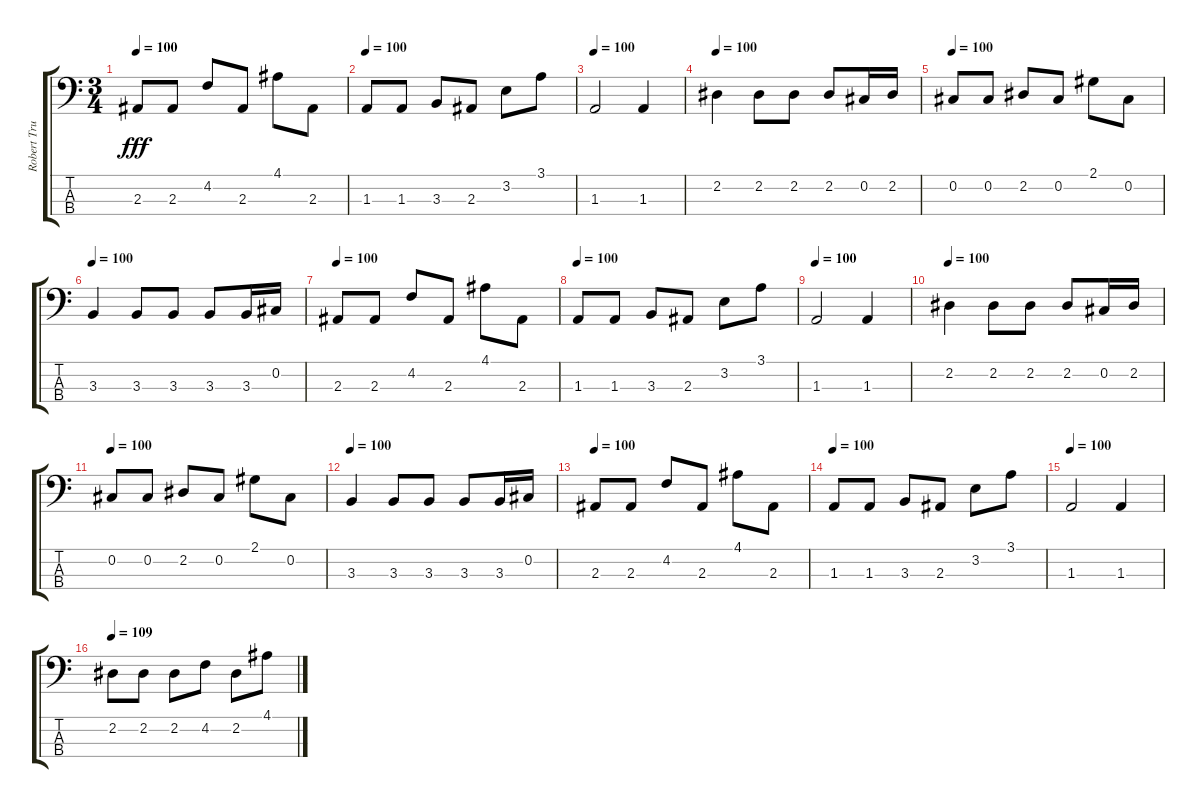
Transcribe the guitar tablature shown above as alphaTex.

\track ("Robert Trujillo" "Robert Tru") {instrument electricbassfinger}
\staff {score tabs}
\tuning (Gb2 Db2 Ab1 Eb1) {hide}
\ts (3 4)
\tempo 100
\clef f4
\ks c
2.3.8{dy fff} 2.3.8 4.2.8 2.3.8 4.1.8 2.3.8 |
\tempo 100
1.3.8 1.3.8 3.3.8 2.3.8 3.2.8 3.1.8 |
\tempo 100
1.3.2 1.3.4 |
\tempo 100
2.2.4 2.2.8 2.2.8 2.2.8 0.2.16 2.2.16 |
\tempo 100
0.2.8 0.2.8 2.2.8 0.2.8 2.1.8 0.2.8 |
\tempo 100
3.3.4 3.3.8 3.3.8 3.3.8 3.3.16 0.2.16 |
\tempo 100
2.3.8 2.3.8 4.2.8 2.3.8 4.1.8 2.3.8 |
\tempo 100
1.3.8 1.3.8 3.3.8 2.3.8 3.2.8 3.1.8 |
\tempo 100
1.3.2 1.3.4 |
\tempo 100
2.2.4 2.2.8 2.2.8 2.2.8 0.2.16 2.2.16 |
\tempo 100
0.2.8 0.2.8 2.2.8 0.2.8 2.1.8 0.2.8 |
\tempo 100
3.3.4 3.3.8 3.3.8 3.3.8 3.3.16 0.2.16 |
\tempo 100
2.3.8 2.3.8 4.2.8 2.3.8 4.1.8 2.3.8 |
\tempo 100
1.3.8 1.3.8 3.3.8 2.3.8 3.2.8 3.1.8 |
\tempo 100
1.3.2 1.3.4 |
\tempo 109
2.2.8 2.2.8 2.2.8 4.2.8 2.2.8 4.1.8
